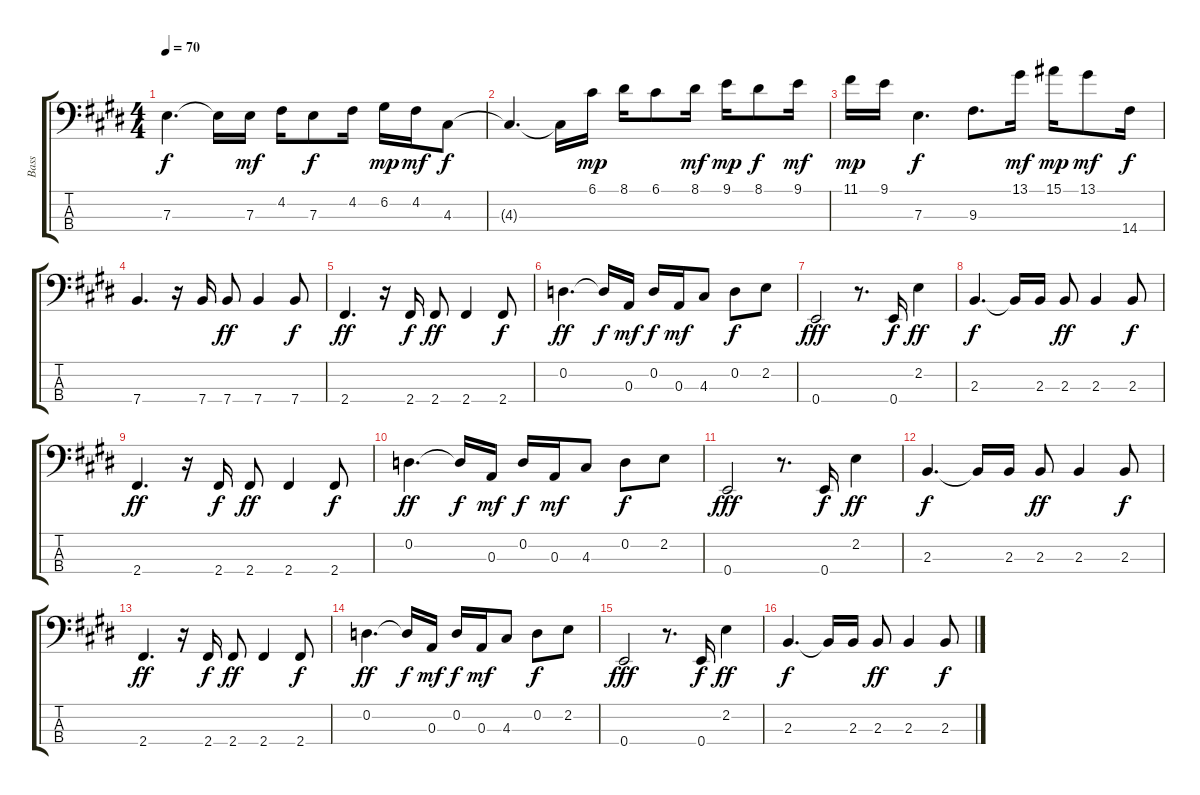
\track ("Bass" "Bass") {instrument electricbassfinger}
\staff {score tabs}
\tuning (G2 D2 A1 E1) {hide}
\ts (4 4)
\tempo 70
\clef f4
\ks e
7.3.4{d dy f} 7.3{t}.16 7.3.16{dy mf} 4.2.16 7.3.8{dy f} 4.2.16 6.2.16{dy mp} 4.2.16{dy mf} 4.3.8{dy f} |
4.3{t}.4{d} 4.3{t}.16 6.1.16{dy mp} 8.1.16 6.1.8 8.1.16{dy mf} 9.1.16{dy mp} 8.1.8{dy f} 9.1.16{dy mf} |
11.1.16{dy mp} 9.1.16 7.3.4{d dy f} 9.3.8{d} 13.1.16{dy mf} 15.1.16{dy mp} 13.1.8{dy mf} 14.4.16{dy f} |
7.4.4{d} r.16 7.4.16 7.4.8{dy ff} 7.4.4 7.4.8{dy f} |
2.4.4{d dy ff} r.16 2.4.16{dy f} 2.4.8{dy ff} 2.4.4 2.4.8{dy f} |
0.2.4{d dy ff} 0.2{t}.16{dy f} 0.3.16{dy mf} 0.2.16{dy f} 0.3.16{dy mf} 4.3.8 0.2.8{dy f} 2.2.8 |
0.4.2{dy fff} r.8{d} 0.4.16{dy f} 2.2.4{dy ff} |
2.3.4{d dy f} 2.3{t}.16 2.3.16 2.3.8{dy ff} 2.3.4 2.3.8{dy f} |
2.4.4{d dy ff} r.16 2.4.16{dy f} 2.4.8{dy ff} 2.4.4 2.4.8{dy f} |
0.2.4{d dy ff} 0.2{t}.16{dy f} 0.3.16{dy mf} 0.2.16{dy f} 0.3.16{dy mf} 4.3.8 0.2.8{dy f} 2.2.8 |
0.4.2{dy fff} r.8{d} 0.4.16{dy f} 2.2.4{dy ff} |
2.3.4{d dy f} 2.3{t}.16 2.3.16 2.3.8{dy ff} 2.3.4 2.3.8{dy f} |
2.4.4{d dy ff} r.16 2.4.16{dy f} 2.4.8{dy ff} 2.4.4 2.4.8{dy f} |
0.2.4{d dy ff} 0.2{t}.16{dy f} 0.3.16{dy mf} 0.2.16{dy f} 0.3.16{dy mf} 4.3.8 0.2.8{dy f} 2.2.8 |
0.4.2{dy fff} r.8{d} 0.4.16{dy f} 2.2.4{dy ff} |
2.3.4{d dy f} 2.3{t}.16 2.3.16 2.3.8{dy ff} 2.3.4 2.3.8{dy f}
